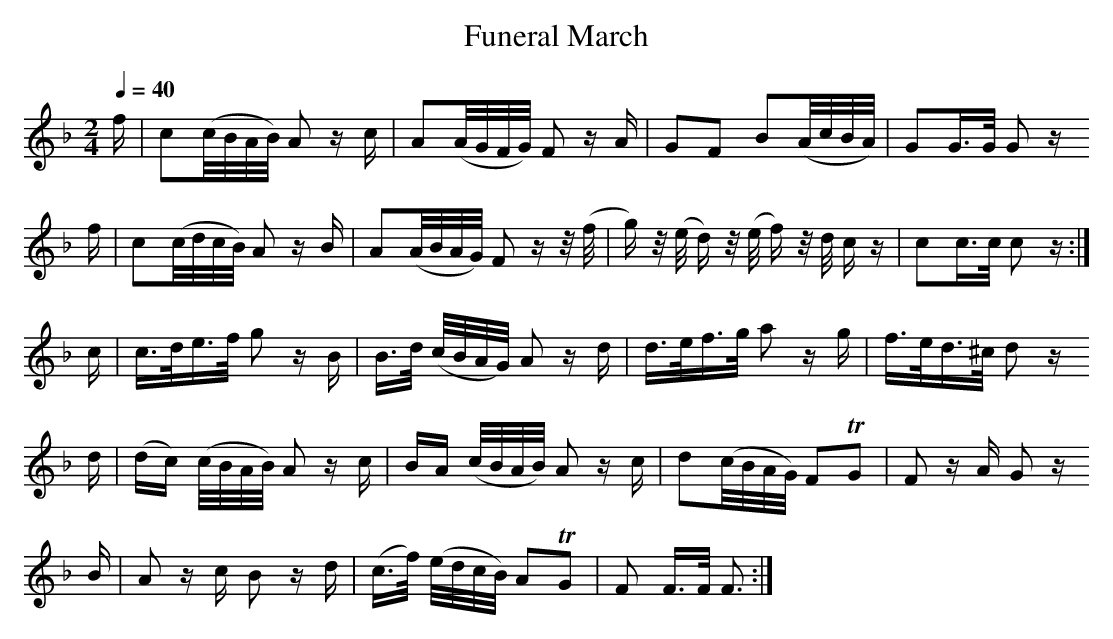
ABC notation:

X:1
T:Funeral March
M:2/4
L:1/16
Q:1/4=40
K:F
f    | c2(c/B/A/B/) A2      z   c    |A2(A/G/F/G/) F2 z \
A    | G2F2        B2(A/c/B/A/)|G2G>G       G2 z
f    | c2(c/d/c/B/) A2      z   B    |A2(A/B/A/G/) F2 z \
z/(f/| g) z/(e/ d)  z/(e/ f) z/d/ c   z    |c2c>c       c2 z:|
c    | c>de>f       g2      z   B    |B>d (c/B/A/G/) A2 z \
d    | d>ef>g       a2      z   g    |f>ed>^c      d2 z
d    |(dc)     (c/B/A/B/) A2      z   c    |BA  (c/B/A/B/) A2 z \
c    | d2(c/B/A/G/) F2TG2       |F2   z   A     G2 z
                                      B    |A2   z   c     B2 z \
d    |(c>f)    (e/d/c/B/) A2TG2       |F2   F>F       F3  :|
